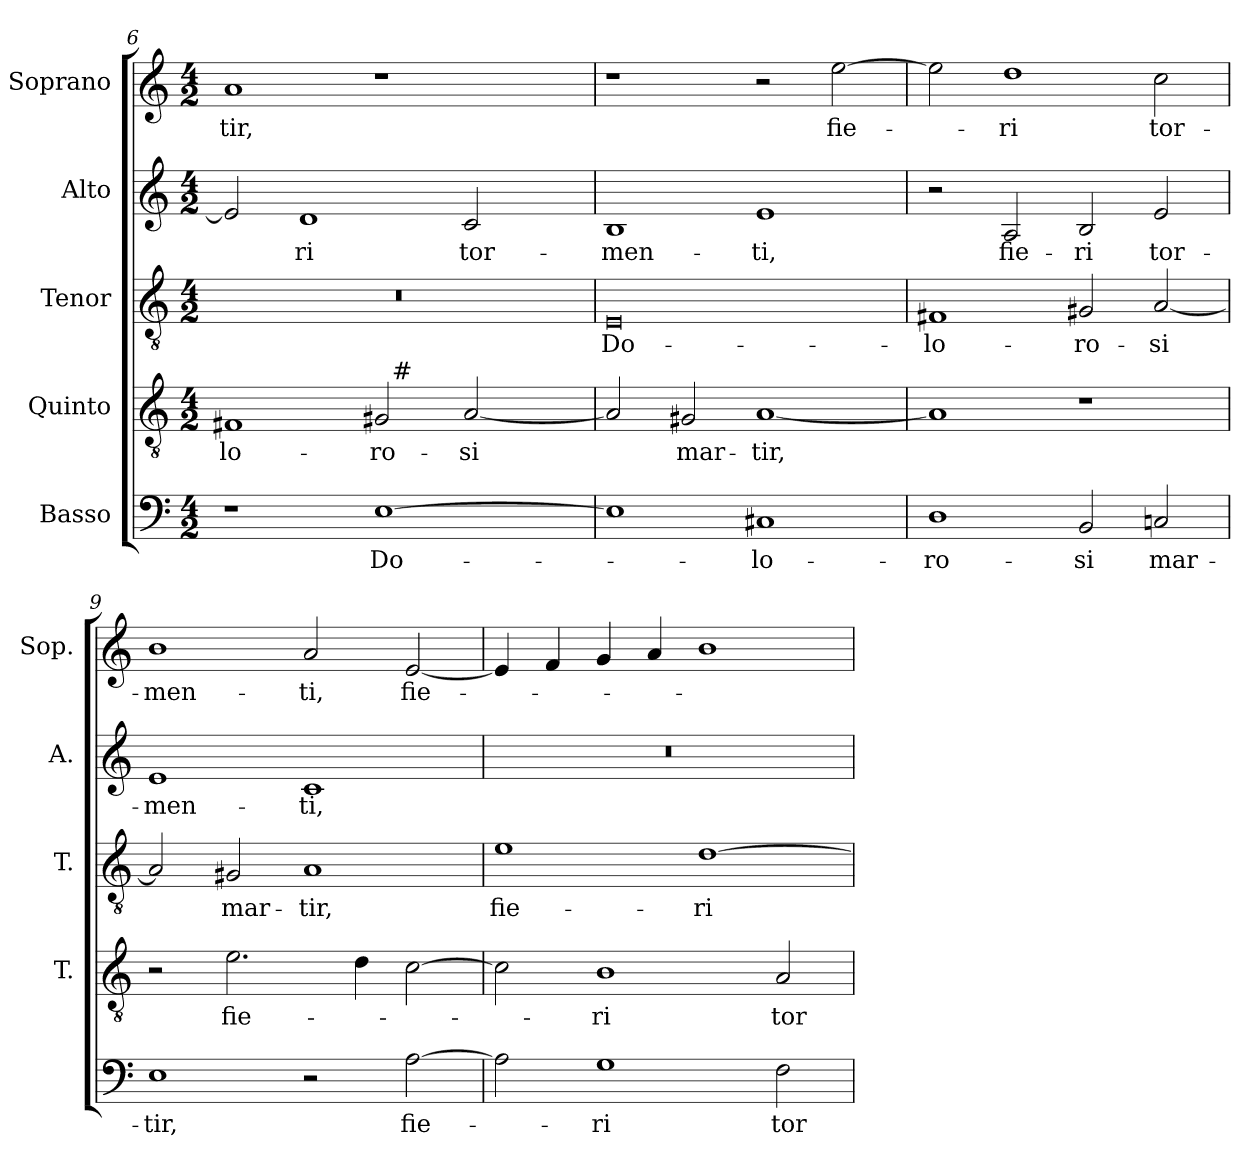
**kern	**text	**kern	**text	**kern	**text	**kern	**text	**kern	**text
*part5	*part5	*part4	*part4	*part3	*part3	*part2	*part2	*part1	*part1
*staff5	*staff5	*staff4	*staff4	*staff3	*staff3	*staff2	*staff2	*staff1	*staff1
*I"Basso	*	*I"Quinto	*	*I"Tenor	*	*I"Alto	*	*I"Soprano	*
*	*	*I'T.	*	*I'T.	*	*I'A.	*	*I'Sop.	*
*clefF4	*	*clefGv2	*	*clefGv2	*	*clefG2	*	*clefG2	*
*	*	*ITrd7c12	*	*ITrd7c12	*	*	*	*	*
*k[]	*	*k[]	*	*k[]	*	*k[]	*	*k[]	*
*C:	*	*C:	*	*C:	*	*C:	*	*C:	*
*M4/2	*	*M4/2	*	*M4/2	*	*M4/2	*	*M4/2	*
=6	=6	=6	=6	=6	=6	=6	=6	=6	=6
!	!	!	!LO:LY:b:color=#000000	!LO:N:vis=1	!	!	!	!	!
!	!	!	!	!	!	!	!	!	!LO:LY:b:color=#000000
*	*	*^	*	*	*	*	*	*	*
1r	.	1FF#Xi	1ryy	-lo-	0r	.	2ei/]	.	1ai	-tir,
!	!	!	!	!	!	!	!	!LO:LY:b:color=#000000	!	!
.	.	.	.	.	.	.	1di	-ri	.	.
!	!LO:LY:b:color=#000000	!	!	!	!	!	!	!	!	!
!	!	!	!	!LO:LY:b:color=#000000	!	!	!	!	!	!
[1Ei	Do-	2GG#i/	32ryy	-ro-	.	.	.	.	1r	.
.	.	.	256ryy	.	.	.	.	.	.	.
!	!	!	!LO:TX:a:t=#	!	!	!	!	!	!	!
.	.	.	2ryy	.	.	.	.	.	.	.
!	!	!	!	!LO:LY:b:color=#000000	!	!	!	!	!	!
!	!	!	!	!	!	!	!	!LO:LY:b:color=#000000	!	!
.	.	[2AAi/	.	-si	.	.	2ci/	tor-	.	.
.	.	.	4ryy	.	.	.	.	.	.	.
.	.	.	8ryy	.	.	.	.	.	.	.
.	.	.	16ryy	.	.	.	.	.	.	.
.	.	.	64..ryy	.	.	.	.	.	.	.
*	*	*v	*v	*	*	*	*	*	*	*
=7	=7	=7	=7	=7	=7	=7	=7	=7	=7
*	*	*^	*	*	*	*	*	*	*
!	!	!	!	!	!	!LO:LY:b:color=#000000	!	!	!	!
*	*	*v	*v	*	*	*	*	*	*	*
*	*	*^	*	*	*	*	*	*	*
!	!	!	!	!	!	!	!	!LO:LY:b:color=#000000	!	!
*	*	*v	*v	*	*	*	*	*	*	*
1Ei]	.	2AAi/]	.	0EEi	Do-	1Bi	-men-	1r	.
!	!	!	!LO:LY:b:color=#000000	!	!	!	!	!	!
.	.	2GG#Xi/	mar-	.	.	.	.	.	.
!	!LO:LY:b:color=#000000	!	!	!	!	!	!	!	!
!	!	!	!LO:LY:b:color=#000000	!	!	!	!	!	!
!	!	!	!	!	!	!	!LO:LY:b:color=#000000	!	!
1C#Xi	-lo-	[1AAi	-tir,	.	.	1ei	-ti,	2r	.
!	!	!	!	!	!	!	!	!	!LO:LY:b:color=#000000
.	.	.	.	.	.	.	.	[2eei\	fie-
!!LO:LB:g=z
=8	=8	=8	=8	=8	=8	=8	=8	=8	=8
!	!LO:LY:b:color=#000000	!	!	!	!	!	!	!	!
!	!	!	!	!	!LO:LY:b:color=#000000	!	!	!	!
1Di	-ro-	1AAi]	.	1FF#Xi	-lo-	2r	.	2eei\]	.
!	!	!	!	!	!	!	!LO:LY:b:color=#000000	!	!
!	!	!	!	!	!	!	!	!	!LO:LY:b:color=#000000
.	.	.	.	.	.	2Ai/	fie-	1ddi	-ri
!	!LO:LY:b:color=#000000	!	!	!	!	!	!	!	!
!	!	!	!	!	!LO:LY:b:color=#000000	!	!	!	!
!	!	!	!	!	!	!	!LO:LY:b:color=#000000	!	!
2BBi/	-si	1r	.	2GG#Xi/	-ro-	2Bi/	-ri	.	.
!	!LO:LY:b:color=#000000	!	!	!	!	!	!	!	!
!	!	!	!	!	!LO:LY:b:color=#000000	!	!	!	!
!	!	!	!	!	!	!	!LO:LY:b:color=#000000	!	!
!	!	!	!	!	!	!	!	!	!LO:LY:b:color=#000000
2Cni/	mar-	.	.	[2AAi/	-si	2ei/	tor-	2cci\	tor-
=9	=9	=9	=9	=9	=9	=9	=9	=9	=9
!	!LO:LY:b:color=#000000	!	!	!	!	!	!	!	!
!	!	!	!	!	!	!	!LO:LY:b:color=#000000	!	!
!	!	!	!	!	!	!	!	!	!LO:LY:b:color=#000000
1Ei	-tir,	2r	.	2AAi/]	.	1ei	-men-	1bi	-men-
!	!	!	!LO:LY:b:color=#000000	!	!	!	!	!	!
!	!	!	!	!	!LO:LY:b:color=#000000	!	!	!	!
.	.	2.Ei\	fie-	2GG#Xi/	mar-	.	.	.	.
!	!	!	!	!	!LO:LY:b:color=#000000	!	!	!	!
!	!	!	!	!	!	!	!LO:LY:b:color=#000000	!	!
!	!	!	!	!	!	!	!	!	!LO:LY:b:color=#000000
2r	.	.	.	1AAi	-tir,	1ci	-ti,	2ai/	-ti,
.	.	4Di\	.	.	.	.	.	.	.
!	!LO:LY:b:color=#000000	!	!	!	!	!	!	!	!
!	!	!	!	!	!	!	!	!	!LO:LY:b:color=#000000
[2Ai\	fie-	[2Ci\	.	.	.	.	.	[2ei/	fie-
=10	=10	=10	=10	=10	=10	=10	=10	=10	=10
!	!	!	!	!	!LO:LY:b:color=#000000	!LO:N:vis=1	!	!	!
2Ai\]	.	2Ci\]	.	1Ei	fie-	0r	.	4ei/]	.
.	.	.	.	.	.	.	.	4fi/	.
!	!LO:LY:b:color=#000000	!	!	!	!	!	!	!	!
!	!	!	!LO:LY:b:color=#000000	!	!	!	!	!	!
1Gi	-ri	1BBi	-ri	.	.	.	.	4gi/	.
.	.	.	.	.	.	.	.	4ai/	.
!	!	!	!	!	!LO:LY:b:color=#000000	!	!	!	!
.	.	.	.	[1Di	-ri	.	.	1bi	.
!	!LO:LY:b:color=#000000	!	!	!	!	!	!	!	!
!	!	!	!LO:LY:b:color=#000000	!	!	!	!	!	!
2Fi\	tor-	2AAi/	tor-	.	.	.	.	.	.
=	=	=	=	=	=	=	=	=	=
*-	*-	*-	*-	*-	*-	*-	*-	*-	*-
